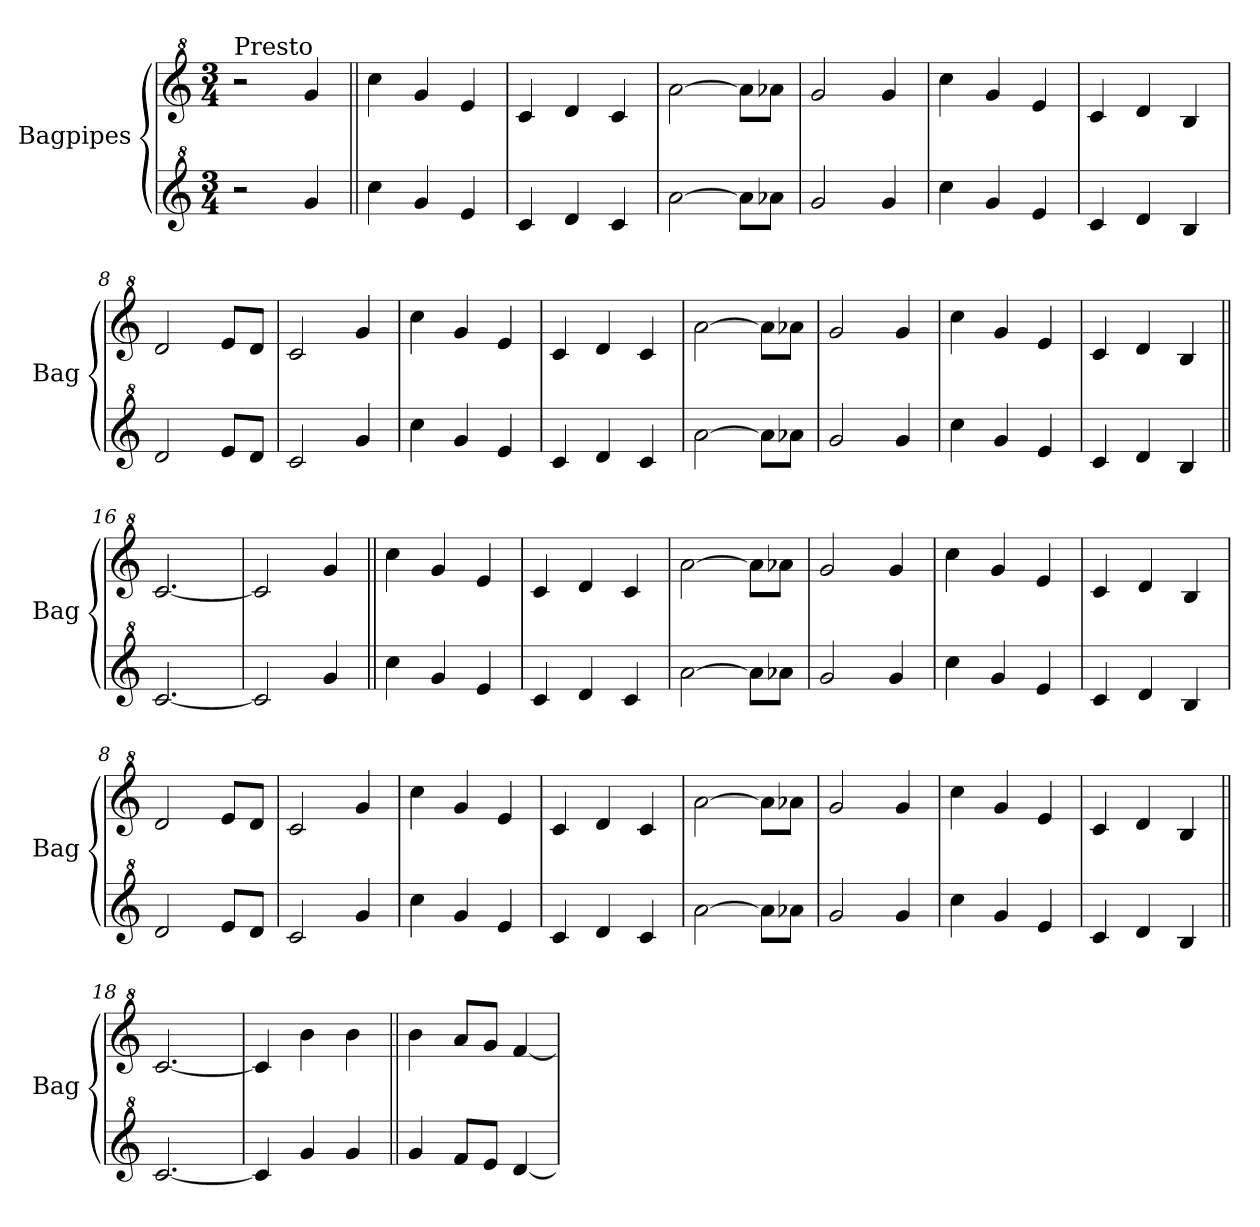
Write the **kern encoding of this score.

**kern	**kern
*part2	*part1
*staff2	*staff1
*I"Bagpipes	*I"Bagpipes
*I'Bag	*I'Bag
*clefG^2	*clefG^2
*k[]	*k[]
*C:	*C:
*M3/4	*M3/4
=1	=1
!	!LO:TX:a:t=Presto
2r	2r
4gg/	4gg/
=2||	=2||
4ccc\	4ccc\
4gg/	4gg/
4ee/	4ee/
=3	=3
4cc/	4cc/
4dd/	4dd/
4cc/	4cc/
=4	=4
[2aa\	[2aa\
8aa\L]	8aa\L]
8aa-X\J	8aa-X\J
=5	=5
2gg/	2gg/
4gg/	4gg/
=6	=6
4ccc\	4ccc\
4gg/	4gg/
4ee/	4ee/
=7	=7
4cc/	4cc/
4dd/	4dd/
4b/	4b/
=8	=8
2dd/	2dd/
8ee/L	8ee/L
8dd/J	8dd/J
=9	=9
2cc/	2cc/
4gg/	4gg/
=10	=10
4ccc\	4ccc\
4gg/	4gg/
4ee/	4ee/
=11	=11
4cc/	4cc/
4dd/	4dd/
4cc/	4cc/
=12	=12
[2aa\	[2aa\
8aa\L]	8aa\L]
8aa-X\J	8aa-X\J
=13	=13
2gg/	2gg/
4gg/	4gg/
!!LO:LB:g=z
=14	=14
4ccc\	4ccc\
4gg/	4gg/
4ee/	4ee/
=15	=15
4cc/	4cc/
4dd/	4dd/
4b/	4b/
=16||	=16||
[2.cc/	[2.cc/
=17	=17
2cc/]	2cc/]
4gg/	4gg/
=2||	=2||
4ccc\	4ccc\
4gg/	4gg/
4ee/	4ee/
=3	=3
4cc/	4cc/
4dd/	4dd/
4cc/	4cc/
=4	=4
[2aa\	[2aa\
8aa\L]	8aa\L]
8aa-X\J	8aa-X\J
=5	=5
2gg/	2gg/
4gg/	4gg/
=6	=6
4ccc\	4ccc\
4gg/	4gg/
4ee/	4ee/
=7	=7
4cc/	4cc/
4dd/	4dd/
4b/	4b/
=8	=8
2dd/	2dd/
8ee/L	8ee/L
8dd/J	8dd/J
=9	=9
2cc/	2cc/
4gg/	4gg/
=10	=10
4ccc\	4ccc\
4gg/	4gg/
4ee/	4ee/
=11	=11
4cc/	4cc/
4dd/	4dd/
4cc/	4cc/
=12	=12
[2aa\	[2aa\
8aa\L]	8aa\L]
8aa-X\J	8aa-X\J
=13	=13
2gg/	2gg/
4gg/	4gg/
!!LO:LB:g=z
=14	=14
4ccc\	4ccc\
4gg/	4gg/
4ee/	4ee/
=15	=15
4cc/	4cc/
4dd/	4dd/
4b/	4b/
=18||	=18||
[2.cc/	[2.cc/
=19	=19
4cc/]	4cc/]
4gg/	4bb\
4gg/	4bb\
=20||	=20||
4gg/	4bb\
8ff/L	8aa/L
8ee/J	8gg/J
[4dd/	[4ff/
=	=
*-	*-
